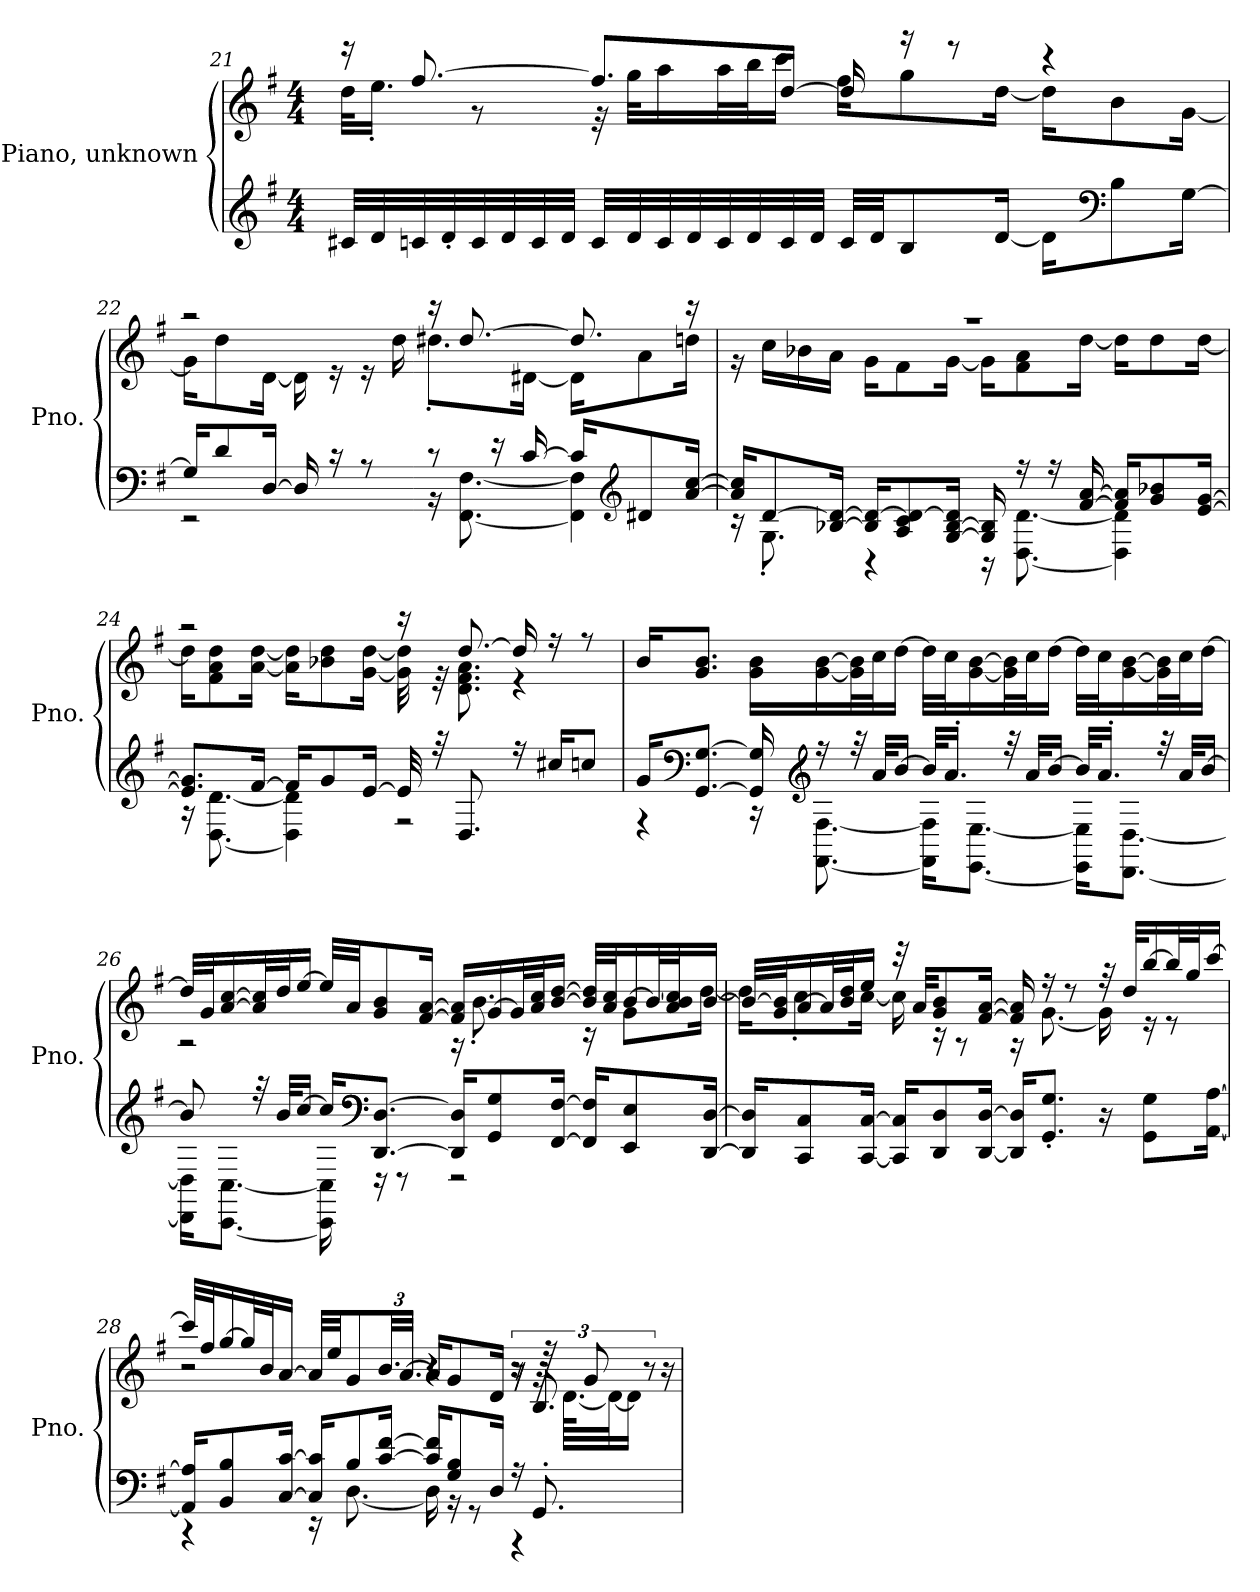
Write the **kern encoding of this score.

**kern	**kern
*part1	*part1
*staff2	*staff1
*I"Piano, unknown	*
*I'Pno.	*
!!LO:LB:g=z
*clefG2	*clefG2
*k[f#]	*k[f#]
*M4/4	*M4/4
=21	=21
*	*^
32c#X/LLL	16r	32dd\KLL
32d/	.	16.ee'\JJ
32cn/	[8.ff#/	.
32d'/	.	.
32c/	.	8r
32d/	.	.
32c/	.	.
32d/JJJ	.	.
32c/LLL	8.ff#/L]	32r
32d/	.	32gg\KLL
32c/	.	16aa\
32d/	.	.
32c/	.	32aa\L
32d/	.	32bb\J
32c/	[16dd/Jk	16ccc\JJ
32d/JJJ	.	.
32c/LLL	16dd/]	16ff#\KL
32d/JJ	.	.
8B/	16r	8gg\
.	8r	.
[16d/Jk	.	[16dd\Jk
16d\KL]	4r	16dd\KL]
*clefF4	*	*
8B\	.	8b\
[16G\Jk	.	[16g\Jk
!!LO:LB:g=z	!!
=22	=22	=22
*^	*	*
16G/KL]	2r	2r	16g\KL]
8d/	.	.	8dd\
[16D/Jk	.	.	[16d\Jk
16D/]	.	.	16d\]
16r	.	.	16r
8r	.	.	16r
.	.	.	16dd\
8r	16r	16r	8.dd#X'\L
.	[8.FF#\ [8.F#\	[8.dd#/	.
16r	.	.	.
[16c/	.	.	[16d#X\Jk
16c/KL]	4FF#\] 4F#\]	8.dd#/]	16d#\KL]
*clefG2	*	*	*
8d#X/	.	.	8a\
[16a/ [16cc/Jk	.	16r	16ddn\Jk
=23	=23	=23	=23
16a/] 16cc/]KL	16r	1r	16r
[8d/	8.G'\	.	16cc\LL
.	.	.	16b-X\
[16B-X/ 16d/_Jk	.	.	16a\JJ
16B-/] 16d/_KL	4r	.	16g\KL
8A/ 8c/ 8d/_	.	.	8f#\
[16G/ [16B-/ 16d/]Jk	.	.	[16g\Jk
16G/] 16B-/]	16r	.	16g\KL]
16r	[8.D\ [8.d\	.	8f#\ 8a\
16r	.	.	.
[16f#/ [16a/	.	.	[16dd\Jk
16f#/] 16a/]KL	4D\] 4d\]	.	16dd\KL]
8g/ 8b-X/	.	.	8dd\
[16e/ [16g/Jk	.	.	[16dd\Jk
!!LO:LB:g=z	!!
=24	=24	=24	=24
8.e/] 8.g/]L	16r	2r	16dd\KL]
.	[8.D\ [8.d\	.	8f#\ 8a\ 8dd\
[16f#/Jk	.	.	[16a\ [16dd\Jk
16f#/KL]	4D\] 4d\]	.	16a\] 16dd\]KL
8g/	.	.	8b-X\ 8dd\
[16e/Jk	.	.	[16g\ [16dd\Jk
32e/]	2r	16r	32g\] 32dd\]
32r	.	.	32r
8.D/	.	[8.dd/	8.d\ 8.f#\ 8.a\
16r	.	16dd/]	4r
16cc#X/KL	.	16r	.
8ccn/J	.	8r	.
*	*	*v	*v
=25	=25	=25
16g/KL	4r	16b/KL
*clefF4	*	*
[8.GG/ [8.G/J	.	8.g/ 8.b/J
16GG/] 16G/]	16r	16g\ 16b\LL
*clefG2	*	*
16r	[8.FF#\ [8.F#\	[16g\ [16b\
32r	.	32g\] 32b\]L
32a/KLL	.	32cc\J
[16b/JJ	.	[16dd\JJ
32b/KLL]	16FF#\] 16F#\]KL	32dd\LLL]
16.a'/JJ	.	32cc\J
.	[8.EE\ [8.E\J	[16g\ [16b\
32r	.	32g\] 32b\]L
32a/KLL	.	32cc\J
[16b/JJ	.	[16dd\JJ
32b/KLL]	16EE\] 16E\]KL	32dd\LLL]
16.a'/JJ	.	32cc\J
.	[8.DD\ [8.D\J	[16g\ [16b\
32r	.	32g\] 32b\]L
32a/KLL	.	32cc\J
[16b/JJ	.	[16dd\JJ
!!LO:LB:g=z
=26	=26	=26
*	*	*^
8b/]	16DD\] 16D\]KL	32dd/LLL]	2r
.	.	32g/J	.
.	[8.CC\ [8.C\J	[16a/ [16cc/	.
32r	.	32a/] 32cc/]L	.
32b/KLL	.	32dd/J	.
[16cc/JJ	.	[16ee/JJ	.
16cc/KL]	16CC\] 16C\]	32ee/LLL]	.
.	.	32a/JJ	.
*clefF4	*	*	*
[8.DD/ [8.D/J	16r	8g/ 8b/	.
.	8r	.	.
.	.	[16f#/ [16a/Jk	.
16DD/] 16D/]KL	2r	16f#/] 16a/]LL	16r
8GG/ 8G/	.	[16g/	8.b'\
.	.	32g/L]	.
.	.	32a/ 32cc/J	.
[16FF#/ [16F#/Jk	.	[16b/ [16dd/JJ	.
16FF#/] 16F#/]KL	.	32b/] 32dd/]LLL	16r
.	.	32a/ 32cc/J	.
8EE/ 8E/	.	[16b/	8g\L
.	.	32b/L_	.
.	.	32a/ 32b/] 32cc/J	.
[16DD/ [16D/Jk	.	[16b/JJ	[16dd\Jk
*v	*v	*	*
!!LO:PB:g=z	!!
=27	=27	=27
16DD/] 16D/]KL	32b/LLL_	16dd\KL]
.	32g/ 32b/]J	.
8CC/ 8C/	[16a/	8cc'\
.	32a/L]	.
.	32b/ 32dd/J	.
[16CC/ [16C/Jk	16ee/JJ	[16cc\Jk
16CC/] 16C/]KL	32r	16cc\]
.	32a/KKL	.
8DD/ 8D/	8g/ 8b/	16r
.	.	8r
[16DD/ [16D/Jk	[16f#/ [16a/Jk	.
16DD/] 16D/]KL	16f#/] 16a/]	16r
8.GG/' 8.G/'J	16r	[8.g\
.	8r	.
16r	32r	16g\]
.	32dd/KLL	.
8GG\ 8G\L	[16bb/	16r
.	32bb/L]	8r
.	32gg/J	.
[16AA\ [16A\Jk	[16ccc/JJ	.
!!LO:LB:g=z
=28	=28	=28
*^	*	*^
16AA/] 16A/]KL	4r	32ccc/LLL]	2r	2r
.	.	32ff#/J	.	.
8BB/ 8B/	.	[16gg/	.	.
.	.	32gg/L]	.	.
.	.	32b/J	.	.
[16C/ [16c/Jk	.	[16a/JJ	.	.
16C/] 16c/]KL	16r	32a/LLL]	.	.
.	.	32ee/JJ	.	.
8B/	[8.D\	8g/	.	.
*	*	*Xbrackettup	*	*
[16c/ [16f#/Jk	.	48.b/LL	.	.
.	.	[48.a/JJJ	.	.
16c/] 16f#/]KL	16D\]	16a/KL]	4r	4r
8G/ 8B/	16r	8g/	.	.
.	8r	.	.	.
16D/Jk	.	16d/Jk	.	.
*	*	*brackettup	*	*
16r	4r	12r	16r	16r
8.GG'/	.	.	128r	8.B'/
.	.	.	[64.d\KLLL	.
.	.	12g/	.	.
.	.	.	32d\J_	.
.	.	.	16d\JJ]	.
.	.	12r	.	.
.	.	.	16r	.
*v	*v	*	*	*
*	*v	*v	*v
=	=
*-	*-
